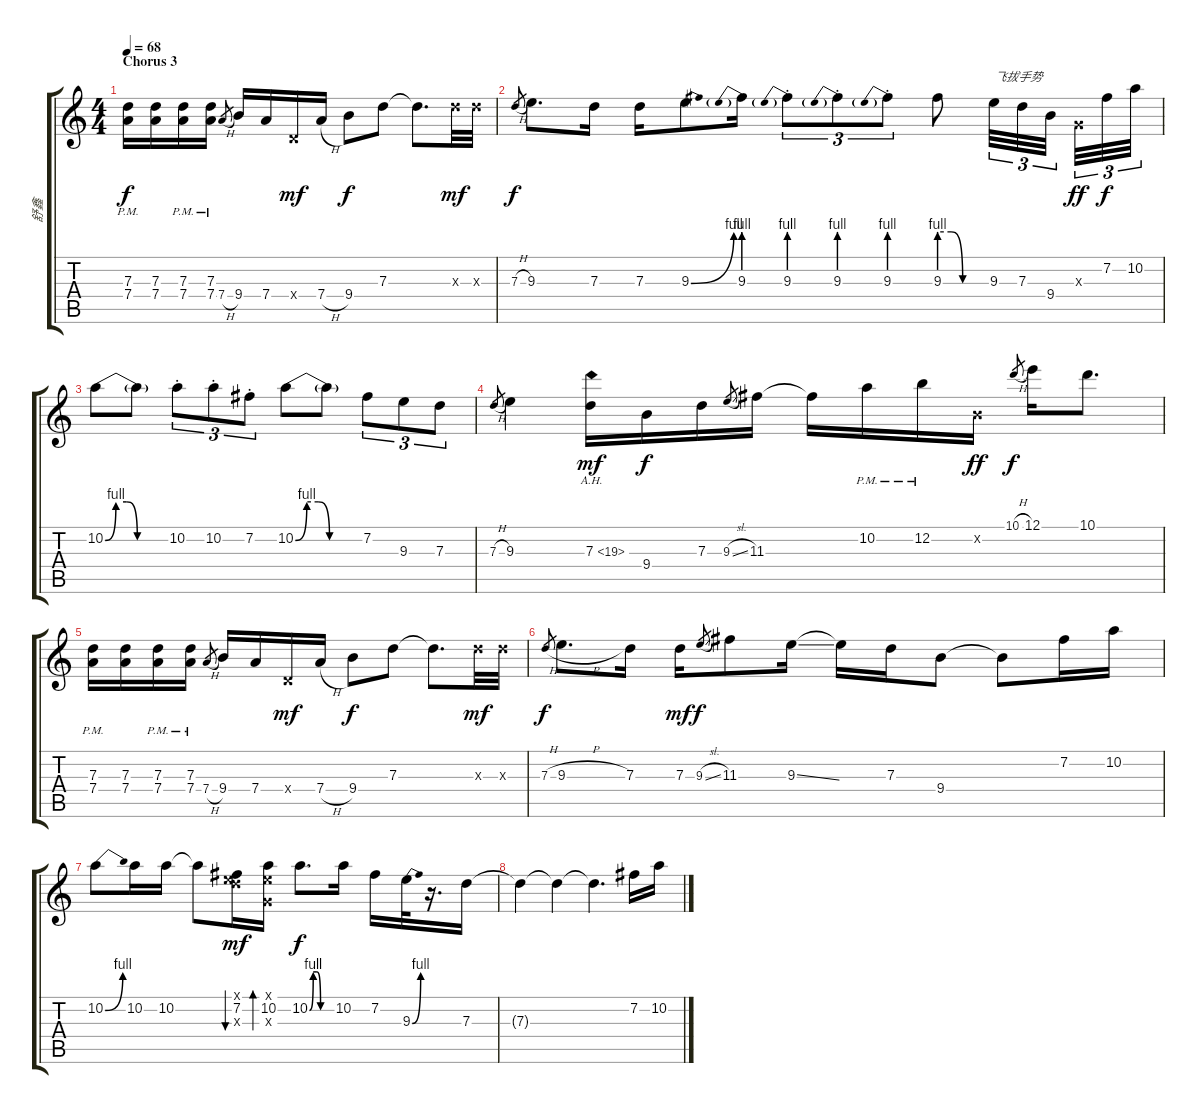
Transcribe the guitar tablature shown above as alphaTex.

\track ("舒鑫" "舒鑫") {instrument overdrivenguitar}
\staff {score tabs}
\tuning (E4 B3 G3 D3 A2 E2) {hide}
\ts (4 4)
\section ("" "Chorus 3")
\tempo 68
\clef g2
\ks c
(7.3{pm} 7.4{pm}).16{dy f} (7.3 7.4).16 (7.3{pm} 7.4{pm}).16 (7.3{pm} 7.4{pm}).16 7.4{h}.8{gr} 9.4.16 7.4.16 0.4{x}.16{dy mf} 7.4{h}.16 9.4.8{dy f} 7.3.8 7.3{t}.8{d} 7.3{x}.32{dy mf} 7.3{x}.32 |
7.3{h}.8{gr dy f} 9.3.8{d} 7.3.16 7.3.16 9.3{be (bend 0 0 60 4)}.8 9.3{be (prebend 0 4 60 4)}.16 9.3{be (prebend 0 4 60 4) st}.8{tu (3 2)} 9.3{be (prebend 0 4 60 4) st}.8{tu (3 2)} 9.3{be (prebend 0 4 60 4) st}.8{tu (3 2)} 9.3{be (custom 0 4 15 4 30 0 60 0)}.8 9.3.32{tu (3 2) txt "飞拔手势"} 7.3.32{tu (3 2)} 9.4.32{tu (3 2) beam splitsecondary} 0.3{x}.32{tu (3 2) dy ff} 7.2.32{tu (3 2) dy f} 10.2.32{tu (3 2)} |
10.2{be (custom 0 0 10 4 20 4 30 0 60 0)}.8 10.2{t}.8 10.2{st}.8{tu (3 2)} 10.2{st}.8{tu (3 2)} 7.2{st}.8{tu (3 2)} 10.2{be (custom 0 0 10 4 20 4 30 0 60 0)}.8 10.2{t}.8 7.2.8{tu (3 2)} 9.3.8{tu (3 2)} 7.3.8{tu (3 2)} |
7.3{h}.8{gr} 9.3.4 7.3{ah 12}.16{dy mf} 9.4.16{dy f} 7.3.16 9.3{sl}.8{gr} 11.3.16 11.3{t}.16 10.2{pm}.16 12.2{pm}.16 0.2{x}.16{dy ff} 10.1{h}.8{gr dy f} 12.1.16 10.1.8{d} |
(7.3{pm} 7.4{pm}).16 (7.3 7.4).16 (7.3{pm} 7.4{pm}).16 (7.3{pm} 7.4{pm}).16 7.4{h}.8{gr} 9.4.16 7.4.16 0.4{x}.16{dy mf} 7.4{h}.16 9.4.8{dy f} 7.3.8 7.3{t}.8{d} 7.3{x}.32{dy mf} 7.3{x}.32 |
7.3{h}.8{gr dy f} 9.3{h}.8{d} 7.3.16 7.3.16{dy mf} 9.3{sl}.8{gr dy f} 11.3.8 9.3{ss}.16 9.3{t}.16 7.3.16 9.4.8 9.4{t}.8 7.2.16 10.2.16 |
10.2{be (bend 0 0 60 4)}.8 10.2.16 10.2.16 10.2{t}.8 (0.1{x} 7.2 7.3{x}).16{bu 240 dy mf} (0.1{x} 10.2 0.3{x}).16{bd 240} 10.2{be (custom 0 0 10 4 20 4 30 0 60 0)}.8{d dy f} 10.2.16 7.2.16 9.3{be (bend 0 0 60 4)}.32 r.16{d} 7.3.16 |
7.3{t}.4 7.3{t}.4 7.3{t}.4{d} 7.2.16 10.2.16
